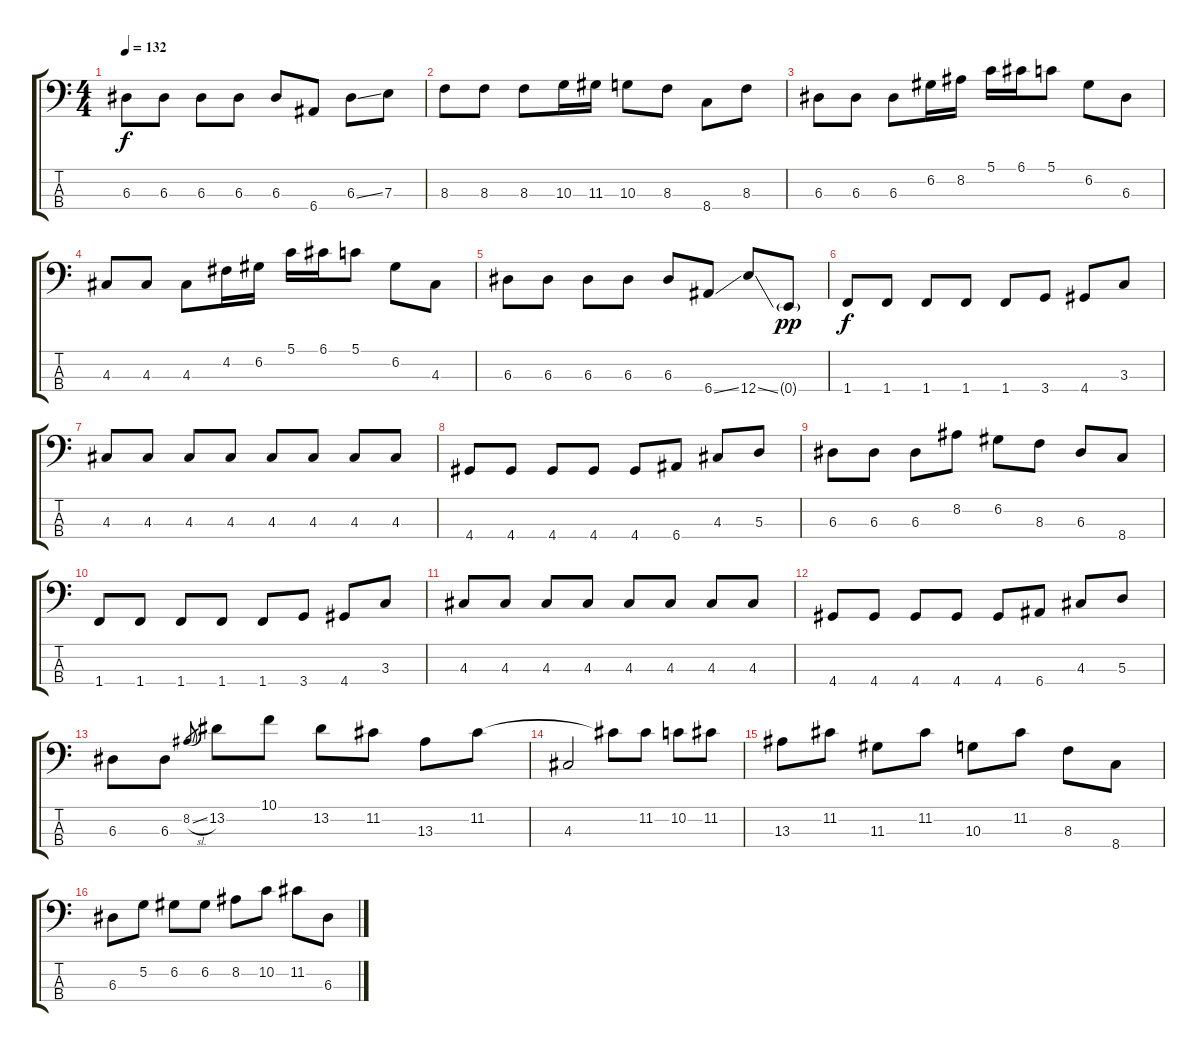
\track "" {instrument electricbassfinger}
\staff {score tabs}
\tuning (G2 D2 A1 E1) {hide}
\ts (4 4)
\tempo 132
\clef f4
\ks c
6.3.8{dy f} 6.3.8 6.3.8 6.3.8 6.3.8 6.4.8 6.3{ss}.8 7.3.8 |
8.3.8 8.3.8 8.3.8 10.3.16 11.3.16 10.3.8 8.3.8 8.4.8 8.3.8 |
6.3.8 6.3.8 6.3.8 6.2.16 8.2.16 5.1.16 6.1.16 5.1.8 6.2.8 6.3.8 |
4.3.8 4.3.8 4.3.8 4.2.16 6.2.16 5.1.16 6.1.16 5.1.8 6.2.8 4.3.8 |
6.3.8 6.3.8 6.3.8 6.3.8 6.3.8 6.4{ss}.8 12.4{ss}.8 0.4{g}.8{dy pp} |
1.4.8{dy f} 1.4.8 1.4.8 1.4.8 1.4.8 3.4.8 4.4.8 3.3.8 |
4.3.8 4.3.8 4.3.8 4.3.8 4.3.8 4.3.8 4.3.8 4.3.8 |
4.4.8 4.4.8 4.4.8 4.4.8 4.4.8 6.4.8 4.3.8 5.3.8 |
6.3.8 6.3.8 6.3.8 8.2.8 6.2.8 8.3.8 6.3.8 8.4.8 |
1.4.8 1.4.8 1.4.8 1.4.8 1.4.8 3.4.8 4.4.8 3.3.8 |
4.3.8 4.3.8 4.3.8 4.3.8 4.3.8 4.3.8 4.3.8 4.3.8 |
4.4.8 4.4.8 4.4.8 4.4.8 4.4.8 6.4.8 4.3.8 5.3.8 |
6.3.8 6.3.8 8.2{sl}.8{gr} 13.2.8 10.1.8 13.2.8 11.2.8 13.3.8 11.2.8 |
4.3.2 11.2{t}.8 11.2.8 10.2.8 11.2.8 |
13.3.8 11.2.8 11.3.8 11.2.8 10.3.8 11.2.8 8.3.8 8.4.8 |
6.3.8 5.2.8 6.2.8 6.2.8 8.2.8 10.2.8 11.2.8 6.3.8
